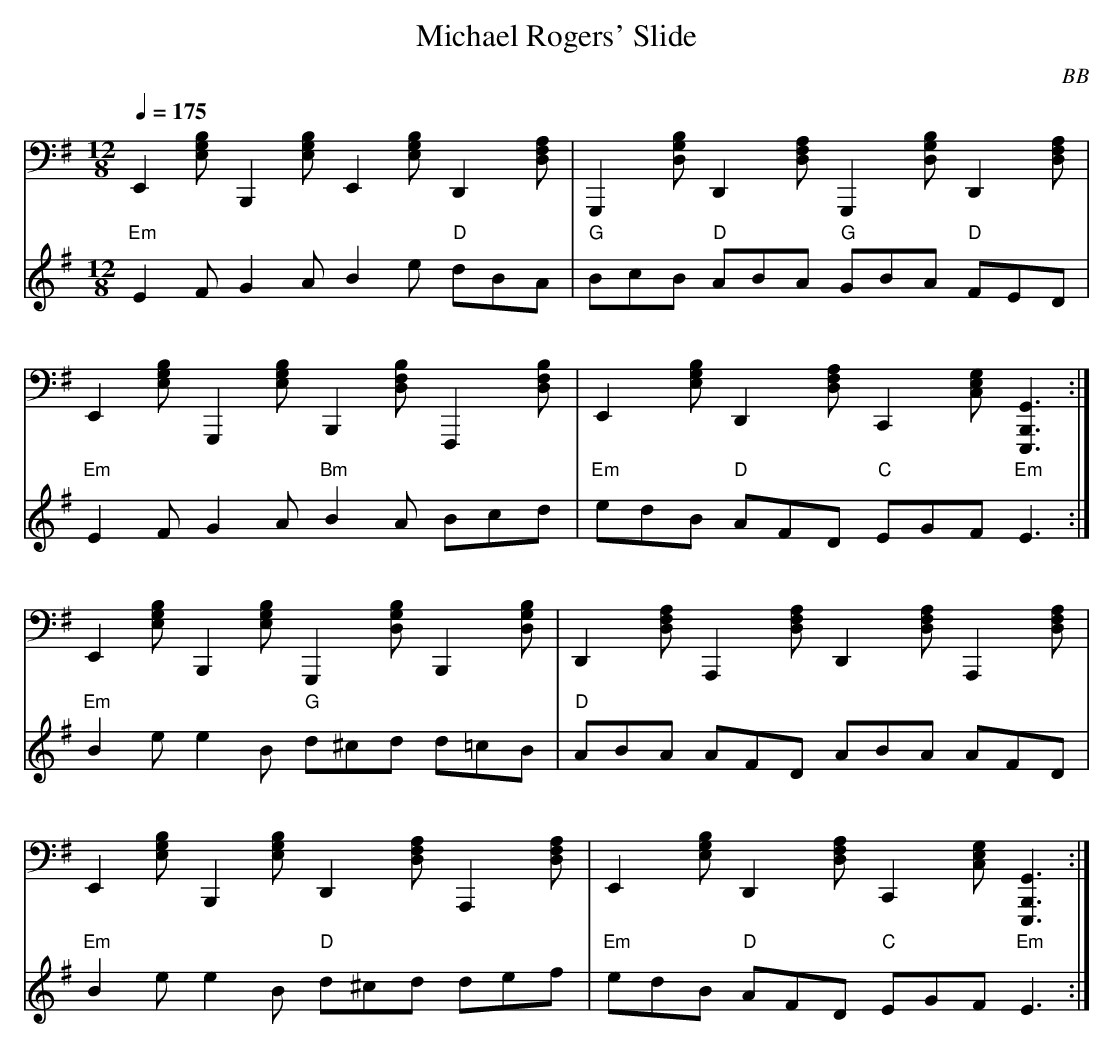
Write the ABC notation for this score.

X:1
T: Michael Rogers' Slide
C: BB
L: 1/8
M: 12/8
Q: 1/4=175
V: 2 bass volume=70 program 1 01 m=D
K: Em
[V:1] "Em"E2F G2A B2e "D"dBA|"G"BcB "D"ABA "G"GBA "D"FED|
[V:2] E,2[EGB]B,,2[EGB]E,2[EGB]D,2[AFD]|G,,2[GBD]D,2[AFD]G,,2[GBD]D,2[AFD]|
[V:1] "Em"E2F G2A "Bm"B2A Bcd|"Em"edB "D"AFD "C"EGF "Em"E3 :|
[V:2] E,2[EGB]G,,2[EGB]B,,2[BDF]F,,2[BDF]|E,2[EGB]D,2[AFD]C,2[EGC][E,,3B,,3G,3]:|
[V:1] "Em"B2e e2B "G"d^cd d=cB|"D"ABA AFD ABA AFD|
[V:2] E,2[EGB]B,,2[EGB]G,,2[GBD]B,,2[GBD]|D,2[AFD]A,,2[AFD]D,2[AFD]A,,2[AFD]|
[V:1] "Em"B2e e2B "D"d^cd def|"Em"edB "D"AFD "C"EGF "Em"E3 :|
[V:2] E,2[EGB]B,,2[EGB]D,2[AFD]A,,2[AFD]|E,2[EGB]D,2[AFD]C,2[EGC][E,,3B,,3G,3]:|
